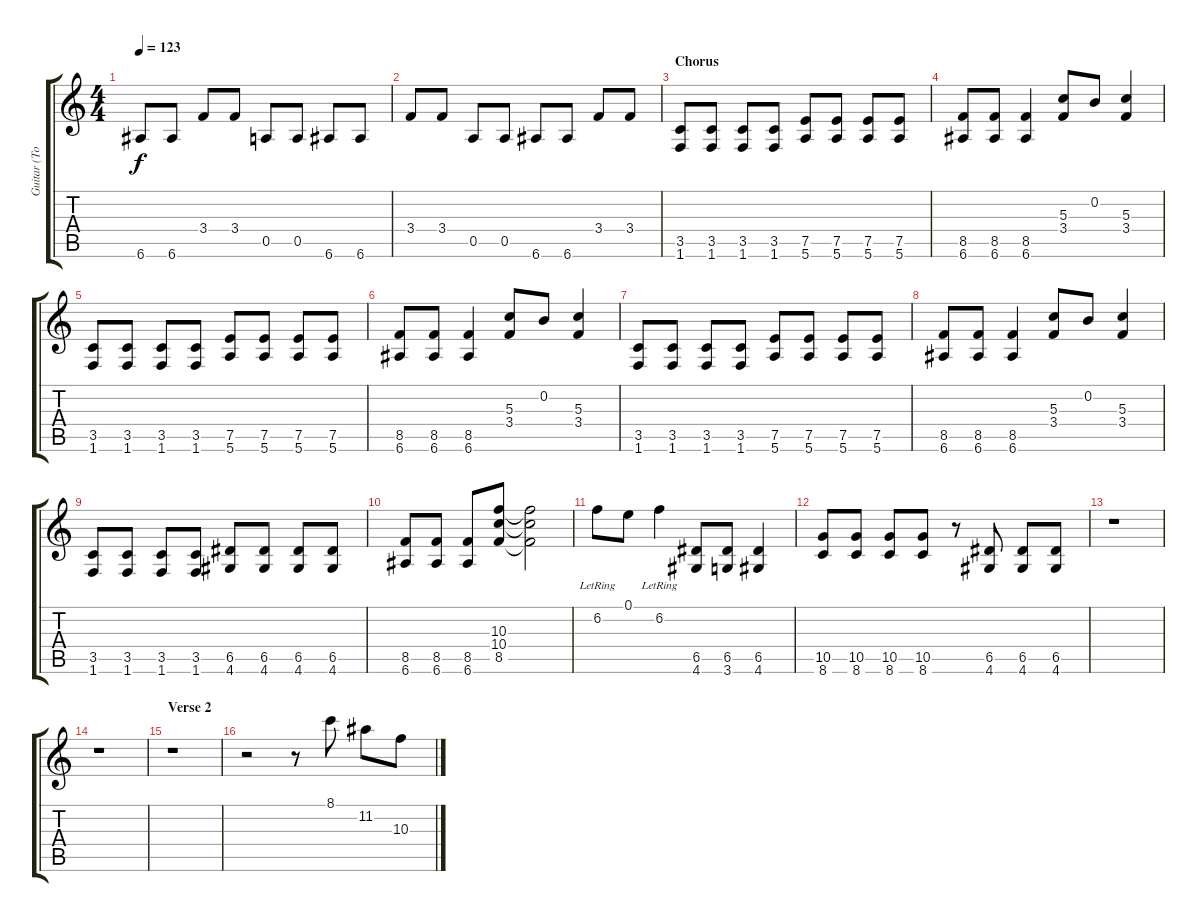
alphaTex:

\track ("Guitar (Todd)" "Guitar (To") {instrument distortionguitar}
\staff {score tabs}
\tuning (E4 B3 G3 D3 A2 E2) {hide}
\ts (4 4)
\tempo 123
\clef g2
\ks c
6.6.8{dy f} 6.6.8 3.4.8 3.4.8 0.5.8 0.5.8 6.6.8 6.6.8 |
3.4.8 3.4.8 0.5.8 0.5.8 6.6.8 6.6.8 3.4.8 3.4.8 |
\section ("" "Chorus")
(3.5 1.6).8 (3.5 1.6).8 (3.5 1.6).8 (3.5 1.6).8 (7.5 5.6).8 (7.5 5.6).8 (7.5 5.6).8 (7.5 5.6).8 |
(8.5 6.6).8 (8.5 6.6).8 (8.5 6.6).4 (5.3 3.4).8 0.2.8 (5.3 3.4).4 |
(3.5 1.6).8 (3.5 1.6).8 (3.5 1.6).8 (3.5 1.6).8 (7.5 5.6).8 (7.5 5.6).8 (7.5 5.6).8 (7.5 5.6).8 |
(8.5 6.6).8 (8.5 6.6).8 (8.5 6.6).4 (5.3 3.4).8 0.2.8 (5.3 3.4).4 |
(3.5 1.6).8 (3.5 1.6).8 (3.5 1.6).8 (3.5 1.6).8 (7.5 5.6).8 (7.5 5.6).8 (7.5 5.6).8 (7.5 5.6).8 |
(8.5 6.6).8 (8.5 6.6).8 (8.5 6.6).4 (5.3 3.4).8 0.2.8 (5.3 3.4).4 |
(3.5 1.6).8 (3.5 1.6).8 (3.5 1.6).8 (3.5 1.6).8 (6.5 4.6).8 (6.5 4.6).8 (6.5 4.6).8 (6.5 4.6).8 |
(8.5 6.6).8 (8.5 6.6).8 (8.5 6.6).8 (10.3 10.4 8.5).8 (10.3{t} 10.4{t} 8.5{t}).2 |
6.2{lr}.8 0.1.8 6.2{lr}.4 (6.5 4.6).8 (6.5 3.6).8 (6.5 4.6).4 |
(10.5 8.6).8 (10.5 8.6).8 (10.5 8.6).8 (10.5 8.6).8 r.8 (6.5 4.6).8 (6.5 4.6).8 (6.5 4.6).8 |
r.1 |
r.1 |
\section ("" "Verse 2")
r.1 |
r.2 r.8 8.1.8 11.2.8 10.3.8
